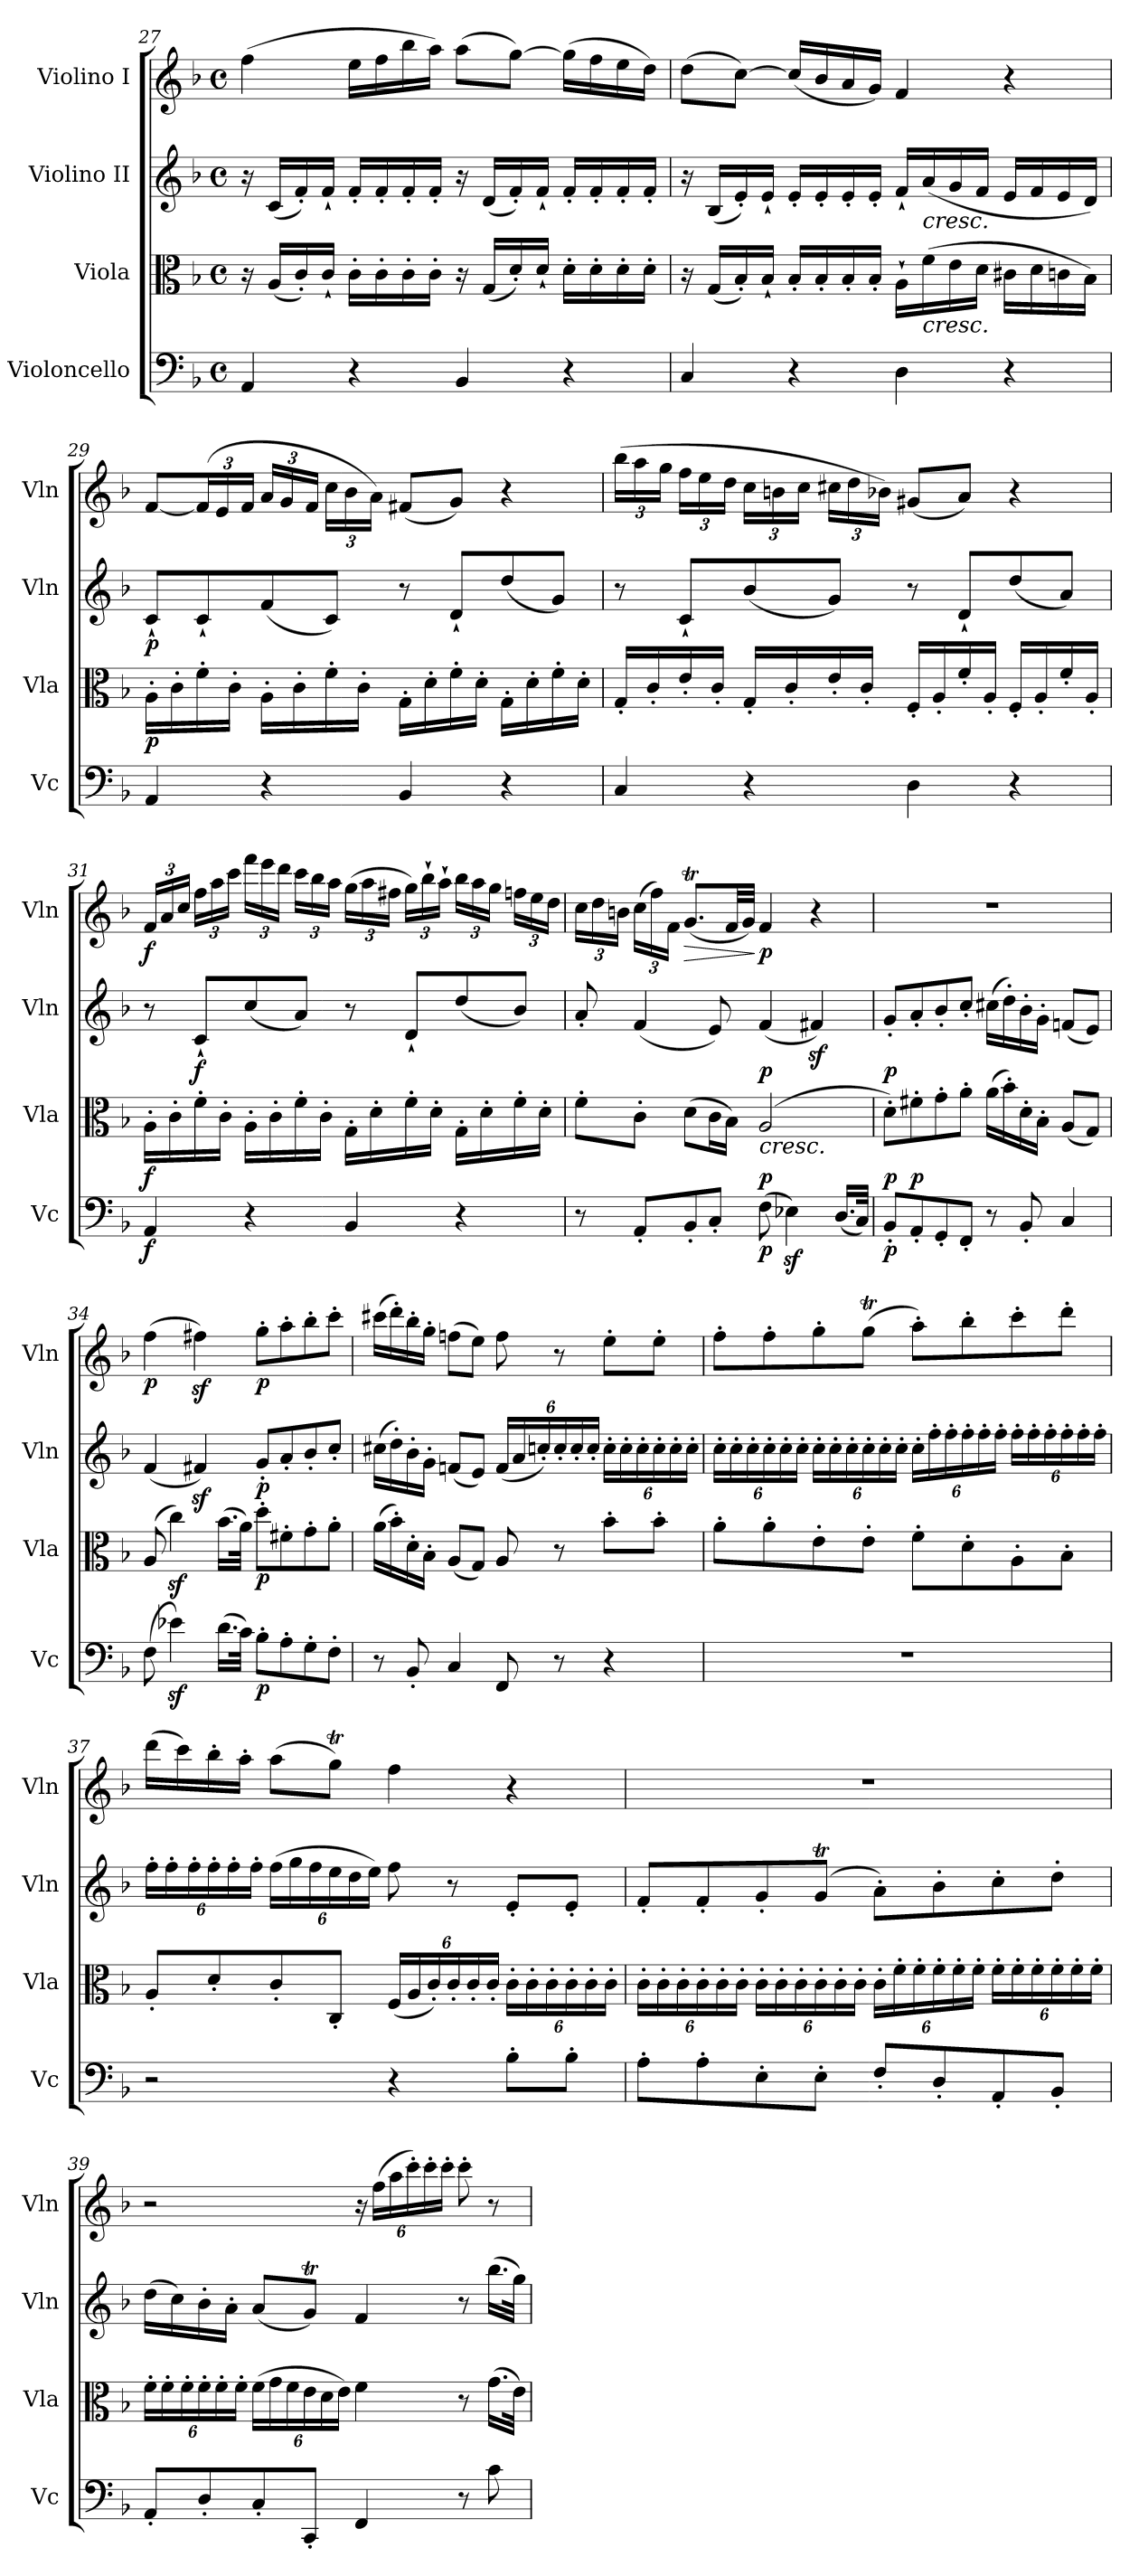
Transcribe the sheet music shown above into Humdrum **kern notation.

**kern	**dynam	**kern	**dynam	**kern	**dynam	**kern	**dynam
*part4	*part4	*part3	*part3	*part2	*part2	*part1	*part1
*staff4	*staff4	*staff3	*staff3	*staff2	*staff2	*staff1	*staff1
*I"Violoncello	*	*I"Viola	*	*I"Violino II	*	*I"Violino I	*
*I'Vc	*	*I'Vla	*	*I'Vln	*	*I'Vln	*
!!LO:LB:g=z
*clefF4	*	*clefC3	*	*clefG2	*	*clefG2	*
*k[b-]	*	*k[b-]	*	*k[b-]	*	*k[b-]	*
*M4/4	*	*M4/4	*	*M4/4	*	*M4/4	*
*met(c)	*	*met(c)	*	*met(c)	*	*met(c)	*
=27	=27	=27	=27	=27	=27	=27	=27
4AA/	.	16r	.	16r	.	(>4ff\	.
.	.	(<16A/LL	.	(<16c/LL	.	.	.
.	.	16c'/)	.	16f'/)	.	.	.
.	.	16c`/JJ	.	16f`/JJ	.	.	.
4r	.	16c'\LL	.	16f'/LL	.	16ee\LL	.
.	.	16c'\	.	16f'/	.	16ff\	.
.	.	16c'\	.	16f'/	.	16bb-\	.
.	.	16c'\JJ	.	16f'/JJ	.	16aa\JJ)	.
4BB-/	.	16r	.	16r	.	(>8aa\L	.
.	.	(<16G/LL	.	(<16d/LL	.	.	.
.	.	16d'/)	.	16f'/)	.	[8gg\J)	.
.	.	16d`/JJ	.	16f`/JJ	.	.	.
4r	.	16d'\LL	.	16f'/LL	.	(>16gg\LL]	.
.	.	16d'\	.	16f'/	.	16ff\	.
.	.	16d'\	.	16f'/	.	16ee\	.
.	.	16d'\JJ	.	16f'/JJ	.	16dd\JJ)	.
=28	=28	=28	=28	=28	=28	=28	=28
4C/	.	16r	.	16r	.	(>8dd\L	.
.	.	(<16G/LL	.	(<16B-/LL	.	.	.
.	.	16B-'/)	.	16e'/)	.	[8cc\J)	.
.	.	16B-`/JJ	.	16e`/JJ	.	.	.
4r	.	16B-'/LL	.	16e'/LL	.	(<16cc/LL]	.
.	.	16B-'/	.	16e'/	.	16b-/	.
.	.	16B-'/	.	16e'/	.	16a/	.
.	.	16B-'/JJ	.	16e'/JJ	.	16g/JJ)	.
4D\	.	16A`\LL	.	16f`/LL	.	4f/	.
!	!	!	!	!LO:TX:b:i:t=cresc.	!	!	!
!	!	!LO:TX:b:i:t=cresc.	!	!	!	!	!
.	.	(>16f\	.	(<16a/	.	.	.
.	.	16e\	.	16g/	.	.	.
.	.	16d\JJ	.	16f/JJ	.	.	.
4r	.	16c#X\LL	.	16e/LL	.	4r	.
.	.	16d\	.	16f/	.	.	.
.	.	16cn\	.	16e/	.	.	.
.	.	16B-\JJ)	.	16d/JJ)	.	.	.
=29	=29	=29	=29	=29	=29	=29	=29
!	!	!	!LO:DY:b	!	!LO:DY:b	!	!
4AA/	.	16A'\LL	p	8c`/L	p	[8f/L	.
.	.	16c'\	.	.	.	.	.
*	*	*	*	*	*	*Xbrackettup	*
.	.	16f'\	.	8c`/	.	(<24f/L]	.
.	.	.	.	.	.	24e/	.
.	.	16c'\JJ	.	.	.	.	.
.	.	.	.	.	.	24f/JJ	.
4r	.	16A'\LL	.	(<8f/	.	24a/LL	.
.	.	.	.	.	.	24g/	.
.	.	16c'\	.	.	.	.	.
.	.	.	.	.	.	24f/JJ	.
.	.	16f'\	.	8c/J)	.	24cc\LL	.
.	.	.	.	.	.	24b-\	.
.	.	16c'\JJ	.	.	.	.	.
.	.	.	.	.	.	24a\JJ)	.
4BB-/	.	16G'\LL	.	8r	.	(<8f#X/L	.
.	.	16d'\	.	.	.	.	.
.	.	16f'\	.	8d`/L	.	8g/J)	.
.	.	16d'\JJ	.	.	.	.	.
4r	.	16G'\LL	.	(<8dd/	.	4r	.
.	.	16d'\	.	.	.	.	.
.	.	16f'\	.	8g/J)	.	.	.
.	.	16d'\JJ	.	.	.	.	.
!!LO:LB:g=z
=30	=30	=30	=30	=30	=30	=30	=30
4C/	.	16G'/LL	.	8r	.	(>24bb-\LL	.
.	.	.	.	.	.	24aa\	.
.	.	16c'/	.	.	.	.	.
.	.	.	.	.	.	24gg\JJ	.
.	.	16e'/	.	8c`/L	.	24ff\LL	.
.	.	.	.	.	.	24ee\	.
.	.	16c'/JJ	.	.	.	.	.
.	.	.	.	.	.	24dd\JJ	.
4r	.	16G'/LL	.	(<8b-/	.	24cc\LL	.
.	.	.	.	.	.	24bn\	.
.	.	16c'/	.	.	.	.	.
.	.	.	.	.	.	24cc\JJ	.
.	.	16e'/	.	8g/J)	.	24cc#X\LL	.
.	.	.	.	.	.	24dd\	.
.	.	16c'/JJ	.	.	.	.	.
.	.	.	.	.	.	24b-X\JJ)	.
4D\	.	16F'/LL	.	8r	.	(<8g#X/L	.
.	.	16A'/	.	.	.	.	.
.	.	16f'/	.	8d`/L	.	8a/J)	.
.	.	16A'/JJ	.	.	.	.	.
4r	.	16F'/LL	.	(<8dd/	.	4r	.
.	.	16A'/	.	.	.	.	.
.	.	16f'/	.	8a/J)	.	.	.
.	.	16A'/JJ	.	.	.	.	.
=31	=31	=31	=31	=31	=31	=31	=31
!	!LO:DY:b	!	!LO:DY:b	!	!	!	!LO:DY:b
4AA/	f	16A'\LL	f	8r	.	24f/LL	f
.	.	.	.	.	.	24a/	.
.	.	16c'\	.	.	.	.	.
.	.	.	.	.	.	24cc/JJ	.
!	!	!	!	!	!LO:DY:b	!	!
.	.	16f'\	.	8c`/L	f	24ff\LL	.
.	.	.	.	.	.	24aa\	.
.	.	16c'\JJ	.	.	.	.	.
.	.	.	.	.	.	24ccc\JJ	.
4r	.	16A'\LL	.	(<8cc/	.	24fff\LL	.
.	.	.	.	.	.	24eee\	.
.	.	16c'\	.	.	.	.	.
.	.	.	.	.	.	24ddd\JJ	.
.	.	16f'\	.	8a/J)	.	24ccc\LL	.
.	.	.	.	.	.	24bb-\	.
.	.	16c'\JJ	.	.	.	.	.
.	.	.	.	.	.	24aa\JJ	.
4BB-/	.	16G'\LL	.	8r	.	(>24gg\LL	.
.	.	.	.	.	.	24aa\	.
.	.	16d'\	.	.	.	.	.
.	.	.	.	.	.	24ff#X\JJ	.
.	.	16f'\	.	8d`/L	.	24gg\LL)	.
.	.	.	.	.	.	24bb-`\	.
.	.	16d'\JJ	.	.	.	.	.
.	.	.	.	.	.	24aa`\JJ	.
4r	.	16G'\LL	.	(<8dd/	.	24bb-\LL	.
.	.	.	.	.	.	24aa\	.
.	.	16d'\	.	.	.	.	.
.	.	.	.	.	.	24gg\JJ	.
.	.	16f'\	.	8b-/J)	.	24ffn\LL	.
.	.	.	.	.	.	24ee\	.
.	.	16d'\JJ	.	.	.	.	.
.	.	.	.	.	.	24dd\JJ	.
!!LO:PB:g=z
=32	=32	=32	=32	=32	=32	=32	=32
8r	.	8f'\L	.	8a'/	.	24cc\LL	.
.	.	.	.	.	.	24dd\	.
.	.	.	.	.	.	24bn\JJ	.
8AA'/L	.	8c'\J	.	(<4f/	.	(>24cc\LL	.
.	.	.	.	.	.	24ff\)	.
.	.	.	.	.	.	24f\JJ	.
!	!	!	!	!	!	!	!LO:HP:b
8BB-'/	.	(>8d\L	.	.	.	(<8.gT/L	>
8C'/J	.	16c\L	.	8e/)	.	.	.
.	.	16B-\JJ)	.	.	.	32f/LL	.
.	.	.	.	.	.	32g/JJJ)	.
!	!	!LO:TX:b:i:t=cresc.	!	!	!	!	!
!	!LO:DY:b	!	!LO:DY:b	!	!LO:DY:b	!	!LO:DY:n=1:b
(>8F\	p	(>2A/	p	(<4f/	p	4f/	] p
4E-Xz<\)	.	.	.	.	.	.	.
.	.	.	.	4f#Xz</)	.	4r	.
(<16.D/LL	.	.	.	.	.	.	.
32C/JJk)	.	.	.	.	.	.	.
=33	=33	=33	=33	=33	=33	=33	=33
!	!LO:DY:b	!	!LO:DY:b	!	!LO:DY:b	!	!
8BB-'/L	p	8d'\L)	p	8g'/L	p	1r	.
!	!	!	!LO:DY:b	!	!	!	!
8AA'/	.	8f#X'\	p	8a'/	.	.	.
8GG'/	.	8g'\	.	8b-'/	.	.	.
8FF'/J	.	8a'\J	.	8cc'/J	.	.	.
8r	.	(>16a\LL	.	(>16cc#X\LL	.	.	.
.	.	16b-'\)	.	16dd'\)	.	.	.
8BB-'/	.	16d'\	.	16b-'\	.	.	.
.	.	16B-'\JJ	.	16g'\JJ	.	.	.
4C/	.	(<8A/L	.	(<8fn/L	.	.	.
.	.	8G/J)	.	8e/J)	.	.	.
=34	=34	=34	=34	=34	=34	=34	=34
!	!	!	!	!	!	!	!LO:DY:b
(>8F\	.	(>8A/	.	(<4f/	.	(>4ff\	p
4e-Xz<\)	.	4ccz<\)	.	.	.	.	.
.	.	.	.	4f#Xz</)	.	4ff#Xz<\)	.
(>16.d\LL	.	(>16.b-\LL	.	.	.	.	.
32c\JJk)	.	32a\JJk)	.	.	.	.	.
!	!LO:DY:b	!	!LO:DY:b	!	!LO:DY:b	!	!LO:DY:b
8B-'\L	p	8dd'\L	p	8g'/L	p	8gg'\L	p
8A'\	.	8f#X'\	.	8a'/	.	8aa'\	.
8G'\	.	8g'\	.	8b-'/	.	8bb-'\	.
8F'\J	.	8a'\J	.	8cc'/J	.	8ccc'\J	.
=35	=35	=35	=35	=35	=35	=35	=35
8r	.	(>16a\LL	.	(>16cc#X\LL	.	(>16ccc#X\LL	.
.	.	16b-'\)	.	16dd'\)	.	16ddd'\)	.
8BB-'/	.	16d'\	.	16b-'\	.	16bb-'\	.
.	.	16B-'\JJ	.	16g'\JJ	.	16gg'\JJ	.
4C/	.	(<8A/L	.	(<8fn/L	.	(>8ffn\L	.
.	.	8G/J)	.	8e/J)	.	8ee\J)	.
*	*	*	*	*Xbrackettup	*	*	*
8FF/	.	8A/	.	(<24f/LL	.	8ff\	.
.	.	.	.	24a/	.	.	.
.	.	.	.	24ccn'/)	.	.	.
8r	.	8r	.	24cc'/	.	8r	.
.	.	.	.	24cc'/	.	.	.
.	.	.	.	24cc'/JJ	.	.	.
4r	.	8b-'\L	.	24cc'\LL	.	8ee'\L	.
.	.	.	.	24cc'\	.	.	.
.	.	.	.	24cc'\	.	.	.
.	.	8b-'\J	.	24cc'\	.	8ee'\J	.
.	.	.	.	24cc'\	.	.	.
.	.	.	.	24cc'\JJ	.	.	.
!!LO:LB:g=z
=36	=36	=36	=36	=36	=36	=36	=36
1r	.	8a'\L	.	24cc'\LL	.	8ff'\L	.
.	.	.	.	24cc'\	.	.	.
.	.	.	.	24cc'\	.	.	.
.	.	8a'\	.	24cc'\	.	8ff'\	.
.	.	.	.	24cc'\	.	.	.
.	.	.	.	24cc'\JJ	.	.	.
.	.	8e'\	.	24cc'\LL	.	8gg'\	.
.	.	.	.	24cc'\	.	.	.
.	.	.	.	24cc'\	.	.	.
.	.	8e'\J	.	24cc'\	.	(>8ggT\J	.
.	.	.	.	24cc'\	.	.	.
.	.	.	.	24cc'\JJ	.	.	.
.	.	8f'\L	.	24cc'\LL	.	8aa'\L)	.
.	.	.	.	24ff'\	.	.	.
.	.	.	.	24ff'\	.	.	.
.	.	8d'\	.	24ff'\	.	8bb-'\	.
.	.	.	.	24ff'\	.	.	.
.	.	.	.	24ff'\JJ	.	.	.
.	.	8A'\	.	24ff'\LL	.	8ccc'\	.
.	.	.	.	24ff'\	.	.	.
.	.	.	.	24ff'\	.	.	.
.	.	8B-'\J	.	24ff'\	.	8ddd'\J	.
.	.	.	.	24ff'\	.	.	.
.	.	.	.	24ff'\JJ	.	.	.
=37	=37	=37	=37	=37	=37	=37	=37
2r	.	8A'/L	.	24ff'\LL	.	(>16ddd\LL	.
.	.	.	.	24ff'\	.	.	.
.	.	.	.	.	.	16ccc\)	.
.	.	.	.	24ff'\	.	.	.
.	.	8d'/	.	24ff'\	.	16bb-'\	.
.	.	.	.	24ff'\	.	.	.
.	.	.	.	.	.	16aa'\JJ	.
.	.	.	.	24ff'\JJ	.	.	.
.	.	8c'/	.	(>24ff\LL	.	(>8aa\L	.
.	.	.	.	24gg\	.	.	.
.	.	.	.	24ff\	.	.	.
.	.	8C'/J	.	24ee\	.	8ggT\J)	.
.	.	.	.	24dd\	.	.	.
.	.	.	.	24ee\JJ)	.	.	.
*	*	*Xbrackettup	*	*	*	*	*
4r	.	(<24F/LL	.	8ff\	.	4ff\	.
.	.	24A/	.	.	.	.	.
.	.	24c'/)	.	.	.	.	.
.	.	24c'/	.	8r	.	.	.
.	.	24c'/	.	.	.	.	.
.	.	24c'/JJ	.	.	.	.	.
8B-'\L	.	24c'\LL	.	8e'/L	.	4r	.
.	.	24c'\	.	.	.	.	.
.	.	24c'\	.	.	.	.	.
8B-'\J	.	24c'\	.	8e'/J	.	.	.
.	.	24c'\	.	.	.	.	.
.	.	24c'\JJ	.	.	.	.	.
!!LO:LB:g=z
=38	=38	=38	=38	=38	=38	=38	=38
8A'\L	.	24c'\LL	.	8f'/L	.	1r	.
.	.	24c'\	.	.	.	.	.
.	.	24c'\	.	.	.	.	.
8A'\	.	24c'\	.	8f'/	.	.	.
.	.	24c'\	.	.	.	.	.
.	.	24c'\JJ	.	.	.	.	.
8E'\	.	24c'\LL	.	8g'/	.	.	.
.	.	24c'\	.	.	.	.	.
.	.	24c'\	.	.	.	.	.
8E'\J	.	24c'\	.	(>8gT/J	.	.	.
.	.	24c'\	.	.	.	.	.
.	.	24c'\JJ	.	.	.	.	.
8F'/L	.	24c'\LL	.	8a'\L)	.	.	.
.	.	24f'\	.	.	.	.	.
.	.	24f'\	.	.	.	.	.
8D'/	.	24f'\	.	8b-'\	.	.	.
.	.	24f'\	.	.	.	.	.
.	.	24f'\JJ	.	.	.	.	.
8AA'/	.	24f'\LL	.	8cc'\	.	.	.
.	.	24f'\	.	.	.	.	.
.	.	24f'\	.	.	.	.	.
8BB-'/J	.	24f'\	.	8dd'\J	.	.	.
.	.	24f'\	.	.	.	.	.
.	.	24f'\JJ	.	.	.	.	.
=39	=39	=39	=39	=39	=39	=39	=39
8AA'/L	.	24f'\LL	.	(>16dd\LL	.	2r	.
.	.	24f'\	.	.	.	.	.
.	.	.	.	16cc\)	.	.	.
.	.	24f'\	.	.	.	.	.
8D'/	.	24f'\	.	16b-'\	.	.	.
.	.	24f'\	.	.	.	.	.
.	.	.	.	16a'\JJ	.	.	.
.	.	24f'\JJ	.	.	.	.	.
8C'/	.	(>24f\LL	.	(<8a/L	.	.	.
.	.	24g\	.	.	.	.	.
.	.	24f\	.	.	.	.	.
8CC'/J	.	24e\	.	8gT/J)	.	.	.
.	.	24d\	.	.	.	.	.
.	.	24e\JJ)	.	.	.	.	.
4FF/	.	4f\	.	4f/	.	24r	.
.	.	.	.	.	.	(>24ff\LL	.
.	.	.	.	.	.	24aa\	.
.	.	.	.	.	.	24ccc'\)	.
.	.	.	.	.	.	24ccc'\	.
.	.	.	.	.	.	24ccc'\JJ	.
8r	.	8r	.	8r	.	8ccc'\	.
8c\	.	(>16.g\LL	.	(>16.bb-\LL	.	8r	.
.	.	32e\JJk)	.	32gg\JJk)	.	.	.
=	=	=	=	=	=	=	=
*-	*-	*-	*-	*-	*-	*-	*-
